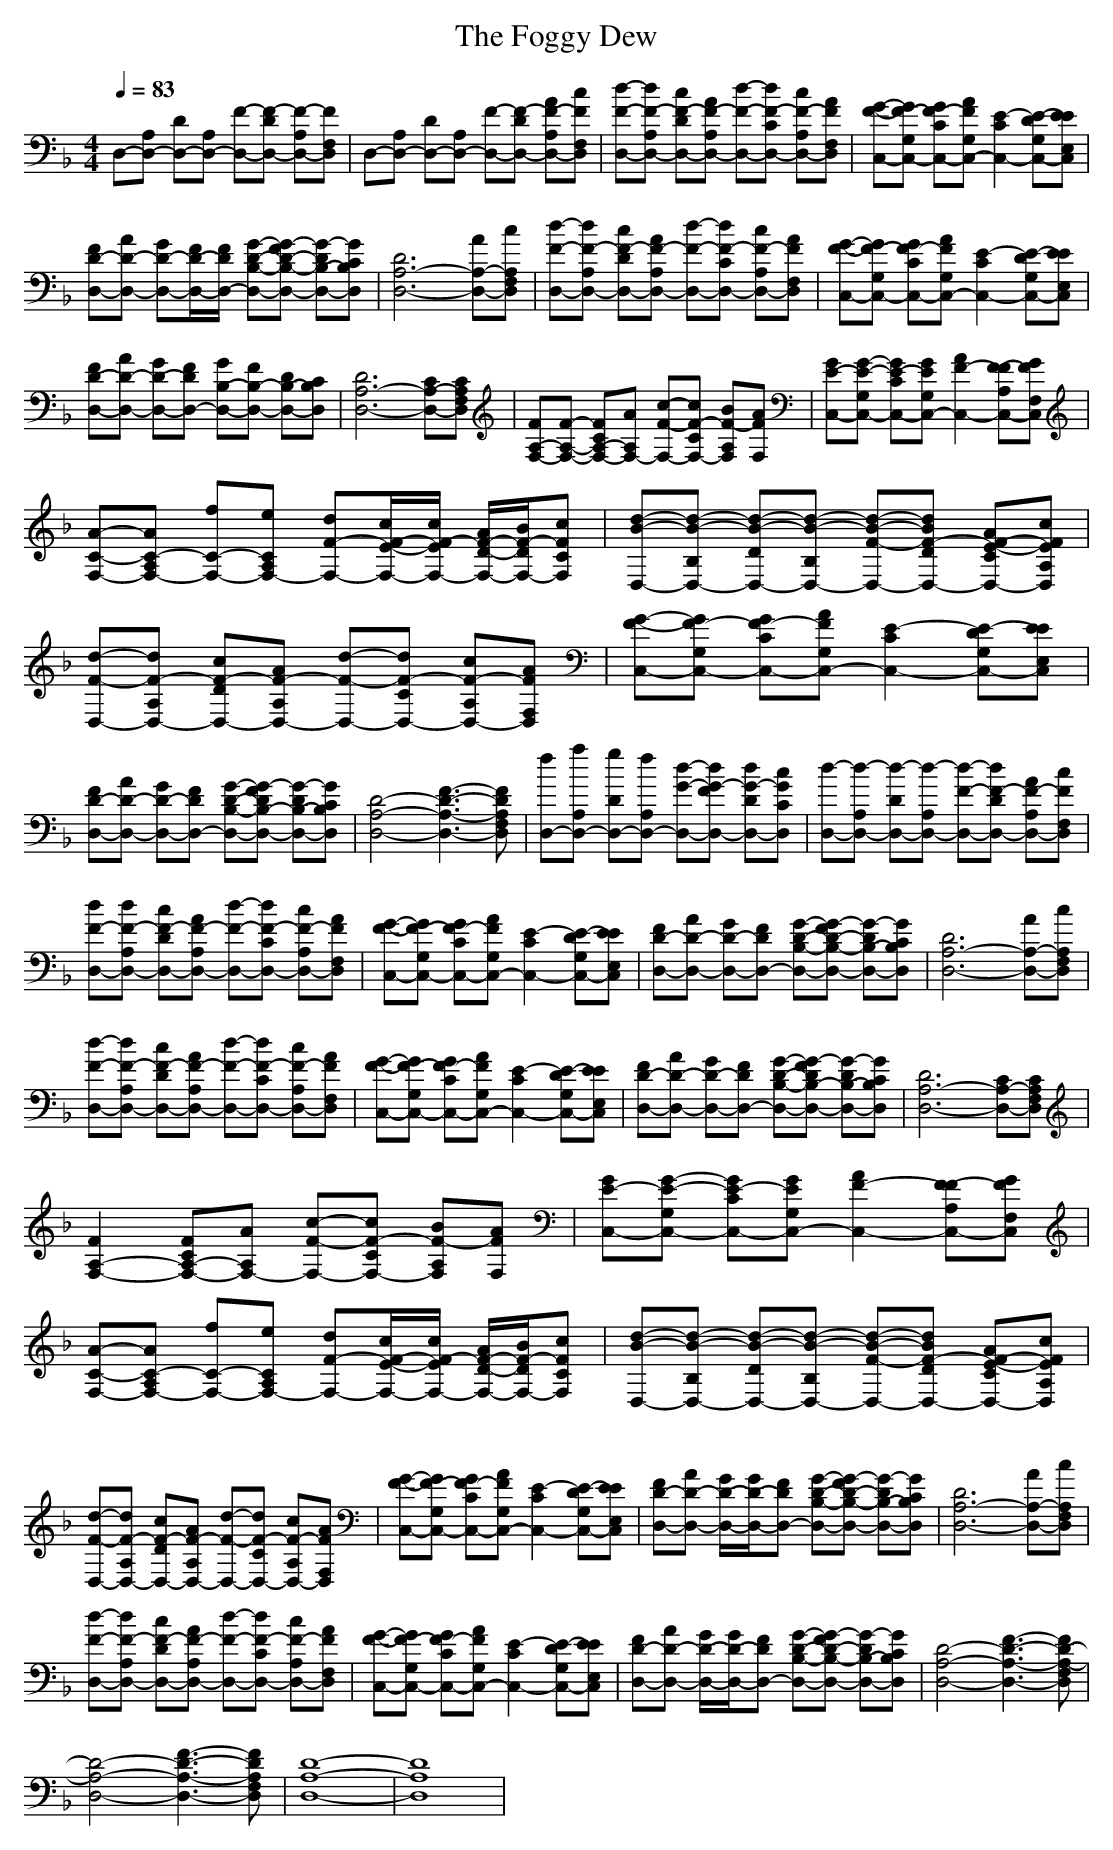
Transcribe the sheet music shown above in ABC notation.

X:1
T: The Foggy Dew
M: 4/4
L: 1/8
Q:1/4=83
K:F % 1 flats
D,-[A,D,-] [DD,-][A,D,-] [F-D,-][F-DD,-] [F-A,D,-][FF,D,]| \
D,-[A,D,-] [DD,-][A,D,-] [F-D,-][F-DD,-] [AF-A,D,-][cFF,D,]| \
[d-F-D,-][dF-A,D,-] [cF-DD,-][AF-A,D,-] [d-F-D,-][dF-CD,-] [cF-A,D,-][AFF,D,]| \
[G-F-C,-][GF-G,C,-] [GF-CC,-][AFG,C,-] [E2-C2C,2-] [E-DG,C,-][EEE,C,]|
[FD-D,-][AD-D,-] [GD-D,-][F/2D/2-D,/2-][F/2D/2D,/2-] [G-D-B,-D,-][G-FD-B,-D,-] [G-DB,-D,-][GCB,D,]| \
[D6A,6-D,6-] [AA,-D,-][cA,F,D,]| \
[d-F-D,-][dF-A,D,-] [cF-DD,-][AF-A,D,-] [d-F-D,-][dF-CD,-] [cF-A,D,-][AFF,D,]| \
[G-F-C,-][GF-G,C,-] [GF-CC,-][AFG,C,-] [E2-C2C,2-] [E-DG,C,-][EEE,C,]|
[FD-D,-][AD-D,-] [GD-D,-][FDD,-] [GB,-D,-][FB,-D,-] [DB,-D,-][CB,D,]| \
[D6A,6-D,6-] [CA,-D,-][CA,F,D,]| \
[FA,-F,-][F-A,-F,-] [FCA,-F,-][AA,F,-] [c-F-F,-][cF-CF,-] [BF-A,F,][AFF,]| \
[GE-C,-][G-E-G,C,-] [GE-CC,-][GEG,C,-] [A2F2-C,2-] [F-FA,C,-][GFF,C,]|
[A-C-F,-][AC-A,F,-] [fC-F,-][eCA,F,-] [dF-F,-][c/2F/2-E/2-F,/2-][c/2F/2-E/2F,/2-] [A/2F/2-D/2-F,/2-][B/2F/2-D/2F,/2-][cFCF,]| \
[d-B-D,-][d-B-B,D,-] [d-B-DD,-][d-B-B,D,-] [d-B-F-D,-][dBF-DD,-] [AF-E-CD,-][cFEA,D,]| \
[d-F-D,-][dF-A,D,-] [cF-DD,-][AF-A,D,-] [d-F-D,-][dF-CD,-] [cF-A,D,-][AFF,D,]| \
[G-F-C,-][GF-G,C,-] [GF-CC,-][AFG,C,-] [E2-C2C,2-] [E-DG,C,-][EEE,C,]|
[FD-D,-][AD-D,-] [GD-D,-][FDD,-] [G-D-B,-D,-][G-FDB,-D,-] [G-DB,-D,-][GCB,D,]| \
[D4-A,4-D,4-] [F3-D3-A,3-D,3-][FDA,F,D,]| \
[fD,-][aA,D,-] [gDD,-][fA,D,-] [d-G-D,-][dG-FD,-] [dG-DD,-][cGCD,]| \
[d-D,-][d-A,D,-] [d-DD,-][d-A,D,-] [d-F-D,-][dF-DD,-] [AF-A,D,-][cFF,D,]|
[dF-D,-][dF-A,D,-] [cF-DD,-][AF-A,D,-] [d-F-D,-][dF-CD,-] [cF-A,D,-][AFF,D,]| \
[G-F-C,-][GF-G,C,-] [GF-CC,-][AFG,C,-] [E2-C2C,2-] [E-DG,C,-][EEE,C,]| \
[FD-D,-][AD-D,-] [GD-D,-][FDD,-] [G-D-B,-D,-][G-FD-B,-D,-] [G-DB,-D,-][GCB,D,]| \
[D6A,6-D,6-] [AA,-D,-][cA,F,D,]|
[d-F-D,-][dF-A,D,-] [cF-DD,-][AF-A,D,-] [d-F-D,-][dF-CD,-] [cF-A,D,-][AFF,D,]| \
[G-F-C,-][GF-G,C,-] [GF-CC,-][AFG,C,-] [E2-C2C,2-] [E-DG,C,-][EEE,C,]| \
[FD-D,-][AD-D,-] [GD-D,-][FDD,-] [G-D-B,-D,-][G-FDB,-D,-] [G-DB,-D,-][GCB,D,]| \
[D6A,6-D,6-] [CA,-D,-][CA,F,D,]|
[F2A,2-F,2-] [FCA,-F,-][AA,F,-] [c-F-F,-][cF-CF,-] [BF-A,F,][AFF,]| \
[GE-C,-][G-E-G,C,-] [GE-CC,-][GEG,C,-] [A2F2-C,2-] [F-FA,C,-][GFF,C,]| \
[A-C-F,-][AC-A,F,-] [fC-F,-][eCA,F,-] [dF-F,-][c/2F/2-E/2-F,/2-][c/2F/2-E/2F,/2-] [A/2F/2-D/2-F,/2-][B/2F/2-D/2F,/2-][cFCF,]| \
[d-B-D,-][d-B-B,D,-] [d-B-DD,-][d-B-B,D,-] [d-B-F-D,-][dBF-DD,-] [AF-E-CD,-][cFEA,D,]|
[d-F-D,-][dF-A,D,-] [cF-DD,-][AF-A,D,-] [d-F-D,-][dF-CD,-] [cF-A,D,-][AFF,D,]| \
[G-F-C,-][GF-G,C,-] [GF-CC,-][AFG,C,-] [E2-C2C,2-] [E-DG,C,-][EEE,C,]| \
[FD-D,-][AD-D,-] [G/2D/2-D,/2-][G/2D/2-D,/2-][FDD,-] [G-D-B,-D,-][G-FD-B,-D,-] [G-DB,-D,-][GCB,D,]| \
[D6A,6-D,6-] [AA,-D,-][cA,F,D,]|
[d-F-D,-][dF-A,D,-] [cF-DD,-][AF-A,D,-] [d-F-D,-][dF-CD,-] [cF-A,D,-][AFF,D,]| \
[G-F-C,-][GF-G,C,-] [GF-CC,-][AFG,C,-] [E2-C2C,2-] [E-DG,C,-][EEE,C,]| \
[FD-D,-][AD-D,-] [G/2D/2-D,/2-][G/2D/2-D,/2-][FDD,-] [G-D-B,-D,-][G-FD-B,-D,-] [G-DB,-D,-][GCB,D,]| \
[D4-A,4-D,4-] [F3-D3-A,3-D,3-][FD-A,-F,D,]|
[D4-A,4-D,4-] [F3-D3-A,3-D,3-][FDA,F,D,]| \
[D8-A,8-D,8-]|[D8A,8D,8]|
